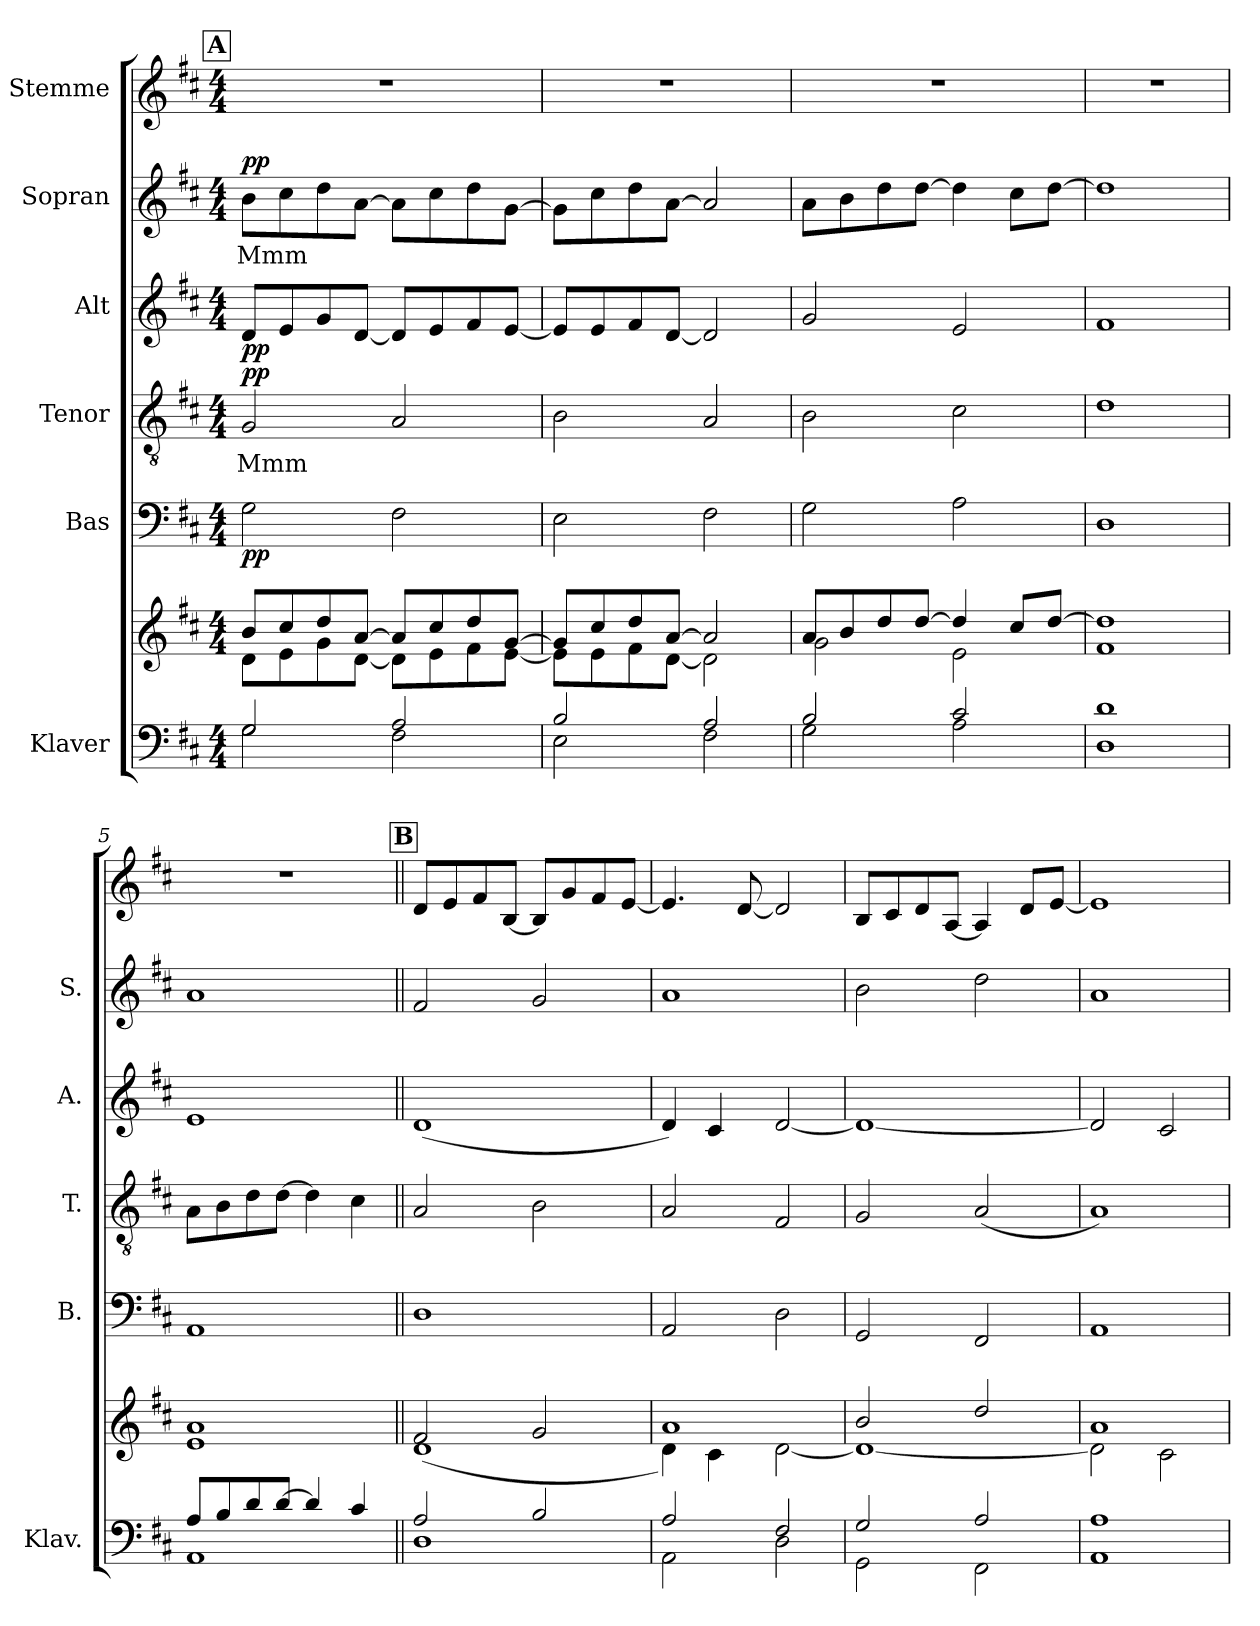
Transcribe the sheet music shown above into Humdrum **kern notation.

**kern	**kern	**kern	**dynam	**kern	**text	**dynam	**kern	**dynam	**kern	**text	**dynam	**kern
*part6	*part6	*part5	*part5	*part4	*part4	*part4	*part3	*part3	*part2	*part2	*part2	*part1
*staff7	*staff6	*staff5	*staff5	*staff4	*staff4	*staff4	*staff3	*staff3	*staff2	*staff2	*staff2	*staff1
*I"Klaver	*	*I"Bas	*	*I"Tenor	*	*	*I"Alt	*	*I"Sopran	*	*	*I"Stemme
*I'Klav.	*	*I'B.	*	*I'T.	*	*	*I'A.	*	*I'S.	*	*	*
*clefF4	*clefG2	*clefF4	*	*clefGv2	*	*	*clefG2	*	*clefG2	*	*	*clefG2
*k[f#c#]	*k[f#c#]	*k[f#c#]	*	*k[f#c#]	*	*	*k[f#c#]	*	*k[f#c#]	*	*	*k[f#c#]
*M4/4	*M4/4	*M4/4	*	*M4/4	*	*	*M4/4	*	*M4/4	*	*	*M4/4
*MM70	*MM70	*MM70	*	*MM70	*	*	*MM70	*	*MM70	*	*	*MM70
!!LO:REH:place=s1:a:B:fs=14:t=A
=1	=1	=1	=1	=1	=1	=1	=1	=1	=1	=1	=1	=1
*^	*^	*	*	*	*	*	*	*	*	*	*	*
!	!	!	!	!	!LO:DY:b	!	!LO:LY:b	!LO:DY:b	!	!LO:DY:b	!	!LO:LY:b	!LO:DY:b	!
2G/	2G\	8b/L	8d\L	2G\	pp	2G/	Mmm	pp	8d/L	pp	8b\L	Mmm	pp	1r
.	.	8cc#/	8e\	.	.	.	.	.	8e/	.	8cc#\	.	.	.
.	.	8dd/	8g\	.	.	.	.	.	8g/	.	8dd\	.	.	.
.	.	[8a/J	[8d\J	.	.	.	.	.	[8d/J	.	[8a\J	.	.	.
2A/	2F#\	8a/L]	8d\L]	2F#\	.	2A/	.	.	8d/L]	.	8a\L]	.	.	.
.	.	8cc#/	8e\	.	.	.	.	.	8e/	.	8cc#\	.	.	.
.	.	8dd/	8f#\	.	.	.	.	.	8f#/	.	8dd\	.	.	.
.	.	[8g/J	[8e\J	.	.	.	.	.	[8e/J	.	[8g\J	.	.	.
=2	=2	=2	=2	=2	=2	=2	=2	=2	=2	=2	=2	=2	=2	=2
2B/	2E\	8g/L]	8e\L]	2E\	.	2B\	.	.	8e/L]	.	8g\L]	.	.	1r
.	.	8cc#/	8e\	.	.	.	.	.	8e/	.	8cc#\	.	.	.
.	.	8dd/	8f#\	.	.	.	.	.	8f#/	.	8dd\	.	.	.
.	.	[8a/J	[8d\J	.	.	.	.	.	[8d/J	.	[8a\J	.	.	.
2A/	2F#\	2a/]	2d\]	2F#\	.	2A/	.	.	2d/]	.	2a/]	.	.	.
=3	=3	=3	=3	=3	=3	=3	=3	=3	=3	=3	=3	=3	=3	=3
2B/	2G\	8a/L	2g\	2G\	.	2B\	.	.	2g/	.	8a\L	.	.	1r
.	.	8b/	.	.	.	.	.	.	.	.	8b\	.	.	.
.	.	8dd/	.	.	.	.	.	.	.	.	8dd\	.	.	.
.	.	[8dd/J	.	.	.	.	.	.	.	.	[8dd\J	.	.	.
2c#/	2A\	4dd/]	2e\	2A\	.	2c#\	.	.	2e/	.	4dd\]	.	.	.
.	.	8cc#/L	.	.	.	.	.	.	.	.	8cc#\L	.	.	.
.	.	[8dd/J	.	.	.	.	.	.	.	.	[8dd\J	.	.	.
=4	=4	=4	=4	=4	=4	=4	=4	=4	=4	=4	=4	=4	=4	=4
1d	1D	1dd]	1f#	1D	.	1d	.	.	1f#	.	1dd]	.	.	1r
=5	=5	=5	=5	=5	=5	=5	=5	=5	=5	=5	=5	=5	=5	=5
8A/L	1AA	1a	1e	1AA	.	8A\L	.	.	1e	.	1a	.	.	1r
8B/	.	.	.	.	.	8B\	.	.	.	.	.	.	.	.
8d/	.	.	.	.	.	8d\	.	.	.	.	.	.	.	.
[8d/J	.	.	.	.	.	[8d\J	.	.	.	.	.	.	.	.
4d/]	.	.	.	.	.	4d\]	.	.	.	.	.	.	.	.
4c#/	.	.	.	.	.	4c#\	.	.	.	.	.	.	.	.
!!LO:REH:place=s1:a:B:fs=14:t=B
=6||	=6||	=6||	=6||	=6||	=6||	=6||	=6||	=6||	=6||	=6||	=6||	=6||	=6||	=6||
2A/	1D	2f#/	(<1d	1D	.	2A/	.	.	(<1d	.	2f#/	.	.	8d/L
.	.	.	.	.	.	.	.	.	.	.	.	.	.	8e/
.	.	.	.	.	.	.	.	.	.	.	.	.	.	8f#/
.	.	.	.	.	.	.	.	.	.	.	.	.	.	[8B/J
2B/	.	2g/	.	.	.	2B\	.	.	.	.	2g/	.	.	8B/L]
.	.	.	.	.	.	.	.	.	.	.	.	.	.	8g/
.	.	.	.	.	.	.	.	.	.	.	.	.	.	8f#/
.	.	.	.	.	.	.	.	.	.	.	.	.	.	[8e/J
=7	=7	=7	=7	=7	=7	=7	=7	=7	=7	=7	=7	=7	=7	=7
2A/	2AA\	1a	4d\)	2AA/	.	2A/	.	.	4d/)	.	1a	.	.	4.e/]
.	.	.	4c#\	.	.	.	.	.	4c#/	.	.	.	.	.
.	.	.	.	.	.	.	.	.	.	.	.	.	.	[8d/
2F#/	2D\	.	[2d\	2D\	.	2F#/	.	.	[2d/	.	.	.	.	2d/]
!!LO:PB:g=z
=8	=8	=8	=8	=8	=8	=8	=8	=8	=8	=8	=8	=8	=8	=8
2G/	2GG\	2b/	1d_	2GG/	.	2G/	.	.	1d_	.	2b\	.	.	8B/L
.	.	.	.	.	.	.	.	.	.	.	.	.	.	8c#/
.	.	.	.	.	.	.	.	.	.	.	.	.	.	8d/
.	.	.	.	.	.	.	.	.	.	.	.	.	.	[8A/J
2A/	2FF#\	2dd/	.	2FF#/	.	(<2A/	.	.	.	.	2dd\	.	.	4A/]
.	.	.	.	.	.	.	.	.	.	.	.	.	.	8d/L
.	.	.	.	.	.	.	.	.	.	.	.	.	.	[8e/J
=9	=9	=9	=9	=9	=9	=9	=9	=9	=9	=9	=9	=9	=9	=9
1A	1AA	1a	2d\]	1AA	.	1A)	.	.	2d/]	.	1a	.	.	1e]
.	.	.	2c#\	.	.	.	.	.	2c#/	.	.	.	.	.
*v	*v	*	*	*	*	*	*	*	*	*	*	*	*	*
*	*v	*v	*	*	*	*	*	*	*	*	*	*	*
=	=	=	=	=	=	=	=	=	=	=	=	=
*-	*-	*-	*-	*-	*-	*-	*-	*-	*-	*-	*-	*-
